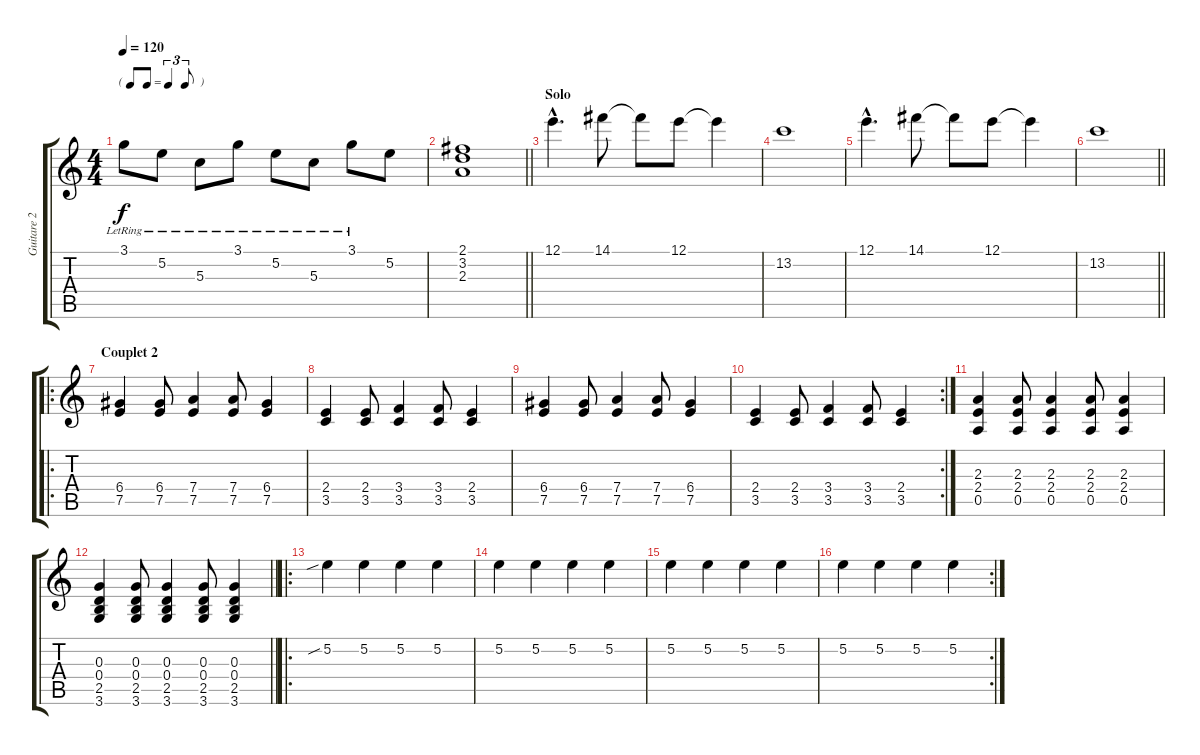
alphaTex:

\track ("Guitare 2" "Guitare 2") {instrument electricguitarclean}
\staff {score tabs}
\tuning (E4 B3 G3 D3 A2 E2) {hide}
\ts (4 4)
\tf triplet8th
\tempo 120
\clef g2
\ks c
3.1{lr}.8{dy f} 5.2{lr}.8 5.3{lr}.8 3.1{lr}.8 5.2{lr}.8 5.3{lr}.8 3.1{lr}.8 5.2.8 |
\barLineRight lightlight
(2.1 3.2 2.3).1 |
\section ("" "Solo")
12.1{hac}.4{d} 14.1.8 14.1{t}.8 12.1.8 12.1{t}.4 |
13.2.1 |
12.1{hac}.4{d} 14.1.8 14.1{t}.8 12.1.8 12.1{t}.4 |
\barLineRight lightlight
13.2.1 |
\ro
\section ("" "Couplet 2")
(6.4 7.5).4 (6.4 7.5).8 (7.4 7.5).4 (7.4 7.5).8 (6.4 7.5).4 |
(2.4 3.5).4 (2.4 3.5).8 (3.4 3.5).4 (3.4 3.5).8 (2.4 3.5).4 |
(6.4 7.5).4 (6.4 7.5).8 (7.4 7.5).4 (7.4 7.5).8 (6.4 7.5).4 |
\rc 2
(2.4 3.5).4 (2.4 3.5).8 (3.4 3.5).4 (3.4 3.5).8 (2.4 3.5).4 |
(2.3 2.4 0.5).4 (2.3 2.4 0.5).8 (2.3 2.4 0.5).4 (2.3 2.4 0.5).8 (2.3 2.4 0.5).4 |
\barLineRight lightlight
(0.3 0.4 2.5 3.6).4 (0.3 0.4 2.5 3.6).8 (0.3 0.4 2.5 3.6).4 (0.3 0.4 2.5 3.6).8 (0.3 0.4 2.5 3.6).4 |
\ro
5.2{sib}.4 5.2.4 5.2.4 5.2.4 |
5.2.4 5.2.4 5.2.4 5.2.4 |
5.2.4 5.2.4 5.2.4 5.2.4 |
\rc 2
5.2.4 5.2.4 5.2.4 5.2.4
